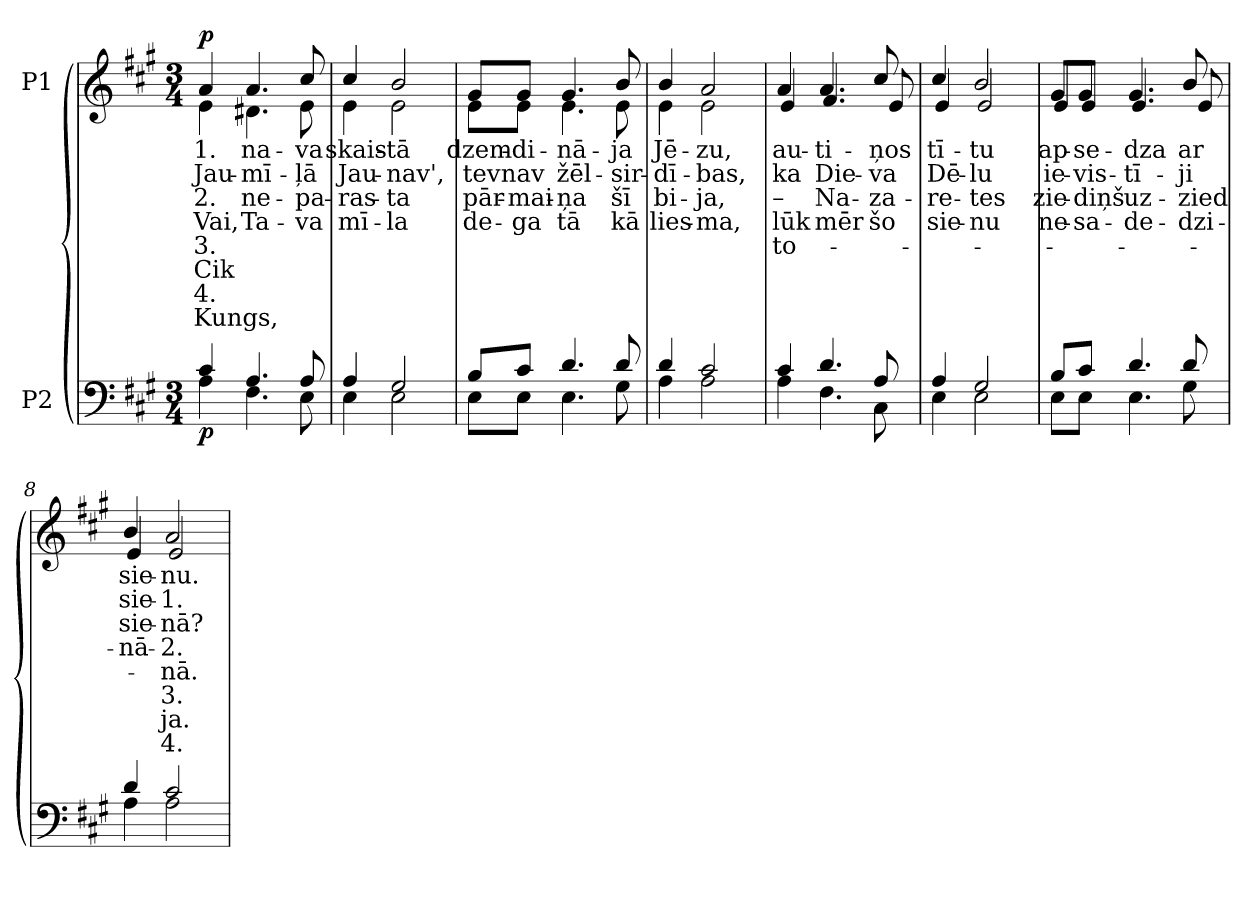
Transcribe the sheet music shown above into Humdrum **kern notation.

**kern	**dynam	**kern	**text	**text	**text	**text	**text	**text	**text	**text	**dynam
*part2	*part2	*part1	*part1	*part1	*part1	*part1	*part1	*part1	*part1	*part1	*part1
*staff2	*staff2	*staff1	*staff1	*staff1	*staff1	*staff1	*staff1	*staff1	*staff1	*staff1	*staff1
*I"P2	*	*I"P1	*	*	*	*	*	*	*	*	*
!!LO:PB:g=z
*clefF4	*	*clefG2	*	*	*	*	*	*	*	*	*
*k[f#c#g#]	*	*k[f#c#g#]	*	*	*	*	*	*	*	*	*
*A:	*	*A:	*	*	*	*	*	*	*	*	*
*M3/4	*	*M3/4	*	*	*	*	*	*	*	*	*
=1	=1	=1	=1	=1	=1	=1	=1	=1	=1	=1	=1
*^	*	*	*	*	*	*	*	*	*	*	*
!	!	!	!LO:TX:a:B:t=Tranquillo	!	!	!	!	!	!	!	!	!
!	!	!	!	!LO:LY:b:color=#000000	!LO:LY:b:color=#000000	!LO:LY:b:color=#000000	!LO:LY:b:color=#000000	!LO:LY:b:color=#000000	!LO:LY:b:color=#000000	!LO:LY:b:color=#000000	!LO:LY:b:color=#000000	!
*	*	*	*^	*	*	*	*	*	*	*	*	*
4c#i/	4Ai\	p	4ai/	4ei\	1.	Jau-	2.	Vai,	3.	Cik	4.	Kungs,	p
!	!	!	!	!	!LO:LY:b:color=#000000	!LO:LY:b:color=#000000	!LO:LY:b:color=#000000	!LO:LY:b:color=#000000	!	!	!	!	!
4.Ai/	4.F#i\	.	4.ai/	4.d#Xi\	-na-	mī-	ne-	Ta-	.	.	.	.	.
!	!	!	!	!	!LO:LY:b:color=#000000	!LO:LY:b:color=#000000	!LO:LY:b:color=#000000	!LO:LY:b:color=#000000	!	!	!	!	!
8Ai/	8Ei\	.	8cc#i/	8ei\	-va	-ļā	-pa-	-va	.	.	.	.	.
=2	=2	=2	=2	=2	=2	=2	=2	=2	=2	=2	=2	=2	=2
!	!	!	!	!	!LO:LY:b:color=#000000	!LO:LY:b:color=#000000	!LO:LY:b:color=#000000	!LO:LY:b:color=#000000	!	!	!	!	!
4Ai/	4Ei\	.	4cc#i/	4ei\	skais-	Jau-	-ras-	mī-	.	.	.	.	.
!	!	!	!	!	!LO:LY:b:color=#000000	!LO:LY:b:color=#000000	!LO:LY:b:color=#000000	!LO:LY:b:color=#000000	!	!	!	!	!
2G#i/	2Ei\	.	2bi/	2ei\	-tā	-nav',	-ta	-la	.	.	.	.	.
=3	=3	=3	=3	=3	=3	=3	=3	=3	=3	=3	=3	=3	=3
!	!	!	!	!	!LO:LY:b:color=#000000	!LO:LY:b:color=#000000	!LO:LY:b:color=#000000	!LO:LY:b:color=#000000	!	!	!	!	!
8Bi/L	8Ei\L	.	8g#i/L	8ei\L	dzem-	tev	pār-	de-	.	.	.	.	.
!	!	!	!	!	!LO:LY:b:color=#000000	!LO:LY:b:color=#000000	!LO:LY:b:color=#000000	!LO:LY:b:color=#000000	!	!	!	!	!
8c#i/J	8Ei\J	.	8g#i/J	8ei\J	-di-	nav	-mai-	-ga	.	.	.	.	.
!	!	!	!	!	!LO:LY:b:color=#000000	!LO:LY:b:color=#000000	!LO:LY:b:color=#000000	!LO:LY:b:color=#000000	!	!	!	!	!
4.di/	4.Ei\	.	4.g#i/	4.ei\	-nā-	žēl-	-ņa	tā	.	.	.	.	.
!	!	!	!	!	!LO:LY:b:color=#000000	!LO:LY:b:color=#000000	!LO:LY:b:color=#000000	!LO:LY:b:color=#000000	!	!	!	!	!
8di/	8G#i\	.	8bi/	8ei\	-ja	-sir-	šī	kā	.	.	.	.	.
=4	=4	=4	=4	=4	=4	=4	=4	=4	=4	=4	=4	=4	=4
!	!	!	!	!	!LO:LY:b:color=#000000	!LO:LY:b:color=#000000	!LO:LY:b:color=#000000	!LO:LY:b:color=#000000	!	!	!	!	!
4di/	4Ai\	.	4bi/	4ei\	Jē-	-dī-	bi-	lies-	.	.	.	.	.
!	!	!	!	!	!LO:LY:b:color=#000000	!LO:LY:b:color=#000000	!LO:LY:b:color=#000000	!LO:LY:b:color=#000000	!	!	!	!	!
2c#i/	2Ai\	.	2ai/	2ei\	-zu,	-bas,	-ja,	-ma,	.	.	.	.	.
=5	=5	=5	=5	=5	=5	=5	=5	=5	=5	=5	=5	=5	=5
!	!	!	!	!	!LO:LY:b:color=#000000	!LO:LY:b:color=#000000	!LO:LY:b:color=#000000	!LO:LY:b:color=#000000	!LO:LY:b:color=#000000	!	!	!	!
4c#i/	4Ai\	.	4ai/	4ei/	au-	ka	–	lūk	to-	.	.	.	.
!	!	!	!	!	!LO:LY:b:color=#000000	!LO:LY:b:color=#000000	!LO:LY:b:color=#000000	!LO:LY:b:color=#000000	!	!	!	!	!
4.di/	4.F#i\	.	4.ai/	4.f#i/	-ti-	Die-	Na-	-mēr	.	.	.	.	.
!	!	!	!	!	!LO:LY:b:color=#000000	!LO:LY:b:color=#000000	!LO:LY:b:color=#000000	!LO:LY:b:color=#000000	!	!	!	!	!
8Ai/	8C#i\	.	8cc#i/	8ei/	-ņos	-va	-za-	šo	.	.	.	.	.
=6	=6	=6	=6	=6	=6	=6	=6	=6	=6	=6	=6	=6	=6
!	!	!	!	!	!LO:LY:b:color=#000000	!LO:LY:b:color=#000000	!LO:LY:b:color=#000000	!LO:LY:b:color=#000000	!	!	!	!	!
4Ai/	4Ei\	.	4cc#i/	4ei/	tī-	Dē-	-re-	sie-	.	.	.	.	.
!	!	!	!	!	!LO:LY:b:color=#000000	!LO:LY:b:color=#000000	!LO:LY:b:color=#000000	!LO:LY:b:color=#000000	!	!	!	!	!
2G#i/	2Ei\	.	2bi/	2ei/	-tu	-lu	-tes	-nu	.	.	.	.	.
=7	=7	=7	=7	=7	=7	=7	=7	=7	=7	=7	=7	=7	=7
!	!	!	!	!	!LO:LY:b:color=#000000	!LO:LY:b:color=#000000	!LO:LY:b:color=#000000	!LO:LY:b:color=#000000	!	!	!	!	!
8Bi/L	8Ei\L	.	8g#i/L	8ei/L	ap-	ie-	zie-	ne-	.	.	.	.	.
!	!	!	!	!	!LO:LY:b:color=#000000	!LO:LY:b:color=#000000	!LO:LY:b:color=#000000	!LO:LY:b:color=#000000	!	!	!	!	!
8c#i/J	8Ei\J	.	8g#i/J	8ei/J	-se-	-vis-	-diņš	-sa-	.	.	.	.	.
!	!	!	!	!	!LO:LY:b:color=#000000	!LO:LY:b:color=#000000	!LO:LY:b:color=#000000	!LO:LY:b:color=#000000	!	!	!	!	!
4.di/	4.Ei\	.	4.g#i/	4.ei/	-dza	-tī-	uz-	-de-	.	.	.	.	.
!	!	!	!	!	!LO:LY:b:color=#000000	!LO:LY:b:color=#000000	!LO:LY:b:color=#000000	!LO:LY:b:color=#000000	!	!	!	!	!
8di/	8G#i\	.	8bi/	8ei/	ar	-ji	-zied	-dzi-	.	.	.	.	.
=8	=8	=8	=8	=8	=8	=8	=8	=8	=8	=8	=8	=8	=8
!	!	!	!	!	!LO:LY:b:color=#000000	!LO:LY:b:color=#000000	!LO:LY:b:color=#000000	!LO:LY:b:color=#000000	!	!	!	!	!
4di/	4Ai\	.	4bi/	4ei/	sie-	sie-	sie-	-nā-	.	.	.	.	.
!	!	!	!	!	!LO:LY:b:color=#000000	!LO:LY:b:color=#000000	!LO:LY:b:color=#000000	!LO:LY:b:color=#000000	!LO:LY:b:color=#000000	!LO:LY:b:color=#000000	!LO:LY:b:color=#000000	!LO:LY:b:color=#000000	!
2c#i/	2Ai\	.	2ai/	2ei/	-nu.	1.	-nā?	2.	-nā.	3.	-ja.	4.	.
*v	*v	*	*	*	*	*	*	*	*	*	*	*	*
*	*	*v	*v	*	*	*	*	*	*	*	*	*
=	=	=	=	=	=	=	=	=	=	=	=
*-	*-	*-	*-	*-	*-	*-	*-	*-	*-	*-	*-
